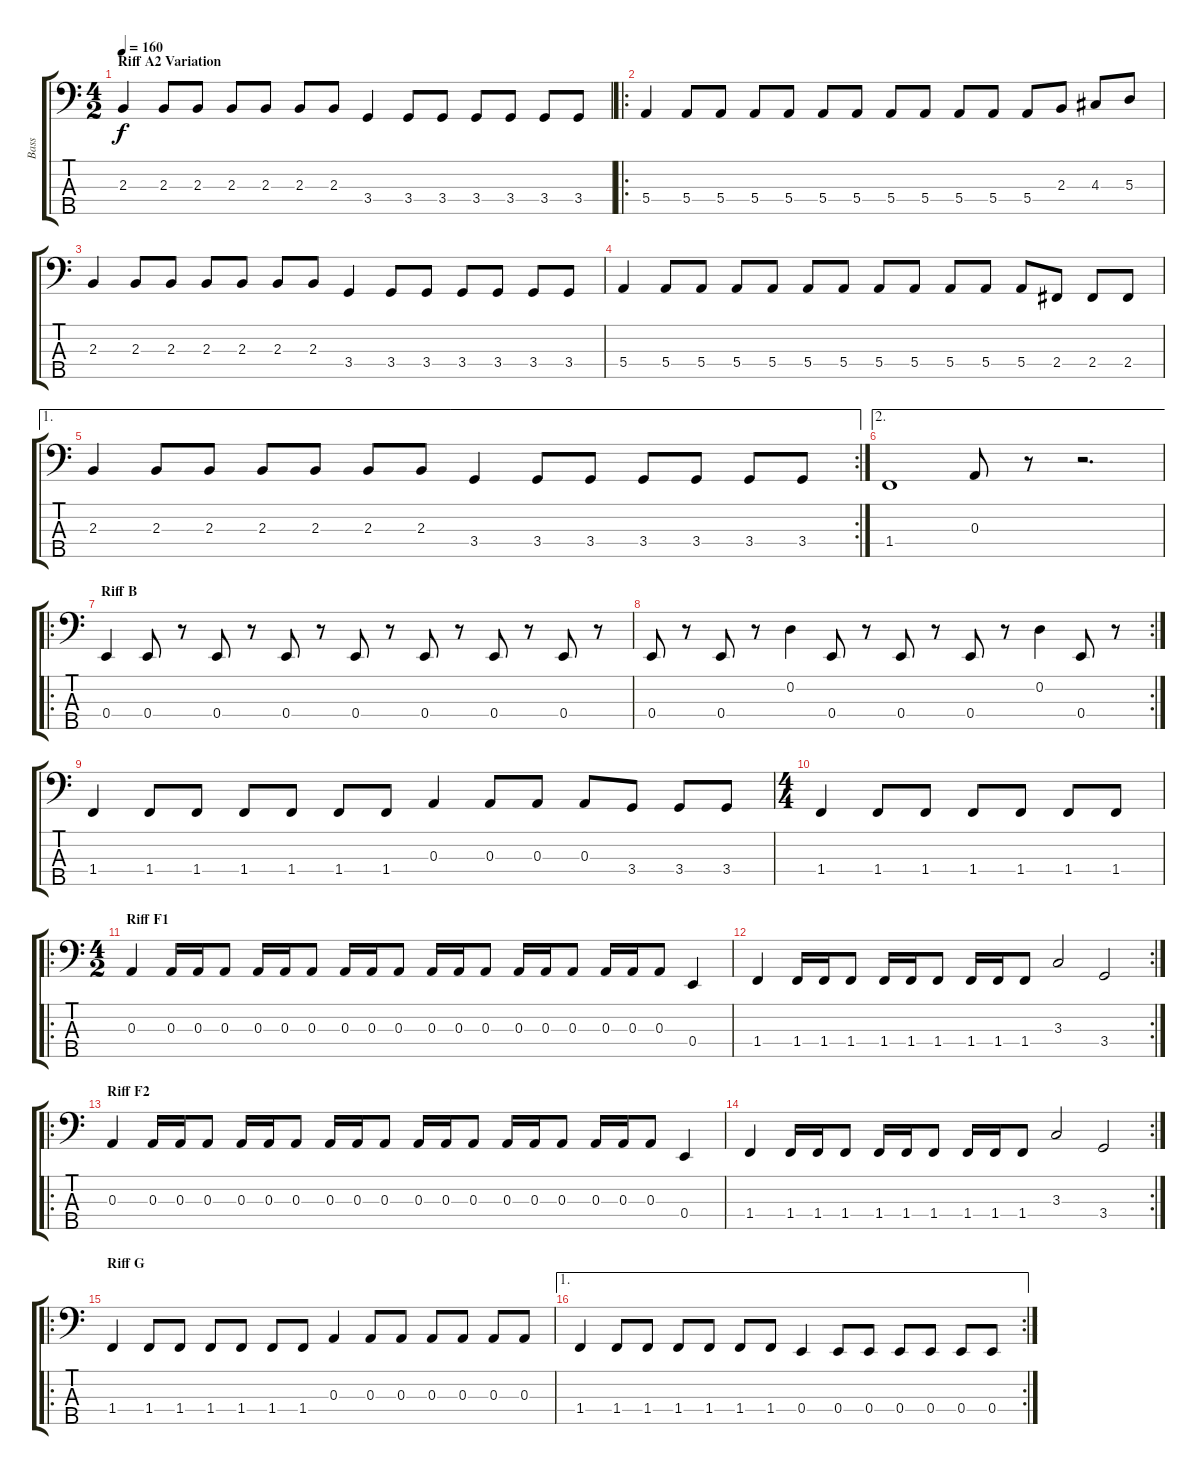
\track ("Bass" "Bass") {instrument electricbassfinger}
\staff {score tabs}
\tuning (G2 D2 A1 E1 B0) {hide}
\ts (4 2)
\section ("" "Riff A2 Variation")
\tempo 160
\clef f4
\ks c
2.3.4{dy f} 2.3.8 2.3.8 2.3.8 2.3.8 2.3.8 2.3.8 3.4.4 3.4.8 3.4.8 3.4.8 3.4.8 3.4.8 3.4.8 |
\ro
5.4.4 5.4.8 5.4.8 5.4.8 5.4.8 5.4.8 5.4.8 5.4.8 5.4.8 5.4.8 5.4.8 5.4.8 2.3.8 4.3.8 5.3.8 |
2.3.4 2.3.8 2.3.8 2.3.8 2.3.8 2.3.8 2.3.8 3.4.4 3.4.8 3.4.8 3.4.8 3.4.8 3.4.8 3.4.8 |
5.4.4 5.4.8 5.4.8 5.4.8 5.4.8 5.4.8 5.4.8 5.4.8 5.4.8 5.4.8 5.4.8 5.4.8 2.4.8 2.4.8 2.4.8 |
\ae 1
\rc 2
2.3.4 2.3.8 2.3.8 2.3.8 2.3.8 2.3.8 2.3.8 3.4.4 3.4.8 3.4.8 3.4.8 3.4.8 3.4.8 3.4.8 |
\ae 2
1.4.1 0.3.8 r.8 r.2{d} |
\ro
\section ("" "Riff B")
0.4.4 0.4.8 r.8 0.4.8 r.8 0.4.8 r.8 0.4.8 r.8 0.4.8 r.8 0.4.8 r.8 0.4.8 r.8 |
\rc 2
0.4.8 r.8 0.4.8 r.8 0.2.4 0.4.8 r.8 0.4.8 r.8 0.4.8 r.8 0.2.4 0.4.8 r.8 |
1.4.4 1.4.8 1.4.8 1.4.8 1.4.8 1.4.8 1.4.8 0.3.4 0.3.8 0.3.8 0.3.8 3.4.8 3.4.8 3.4.8 |
\ts (4 4)
1.4.4 1.4.8 1.4.8 1.4.8 1.4.8 1.4.8 1.4.8 |
\ro
\ts (4 2)
\section ("" "Riff F1")
0.3.4 0.3.16 0.3.16 0.3.8 0.3.16 0.3.16 0.3.8 0.3.16 0.3.16 0.3.8 0.3.16 0.3.16 0.3.8 0.3.16 0.3.16 0.3.8 0.3.16 0.3.16 0.3.8 0.4.4 |
\rc 2
1.4.4 1.4.16 1.4.16 1.4.8 1.4.16 1.4.16 1.4.8 1.4.16 1.4.16 1.4.8 3.3.2 3.4.2 |
\ro
\section ("" "Riff F2")
0.3.4 0.3.16 0.3.16 0.3.8 0.3.16 0.3.16 0.3.8 0.3.16 0.3.16 0.3.8 0.3.16 0.3.16 0.3.8 0.3.16 0.3.16 0.3.8 0.3.16 0.3.16 0.3.8 0.4.4 |
\rc 2
1.4.4 1.4.16 1.4.16 1.4.8 1.4.16 1.4.16 1.4.8 1.4.16 1.4.16 1.4.8 3.3.2 3.4.2 |
\ro
\section ("" "Riff G")
1.4.4 1.4.8 1.4.8 1.4.8 1.4.8 1.4.8 1.4.8 0.3.4 0.3.8 0.3.8 0.3.8 0.3.8 0.3.8 0.3.8 |
\ae 1
\rc 2
1.4.4 1.4.8 1.4.8 1.4.8 1.4.8 1.4.8 1.4.8 0.4.4 0.4.8 0.4.8 0.4.8 0.4.8 0.4.8 0.4.8
